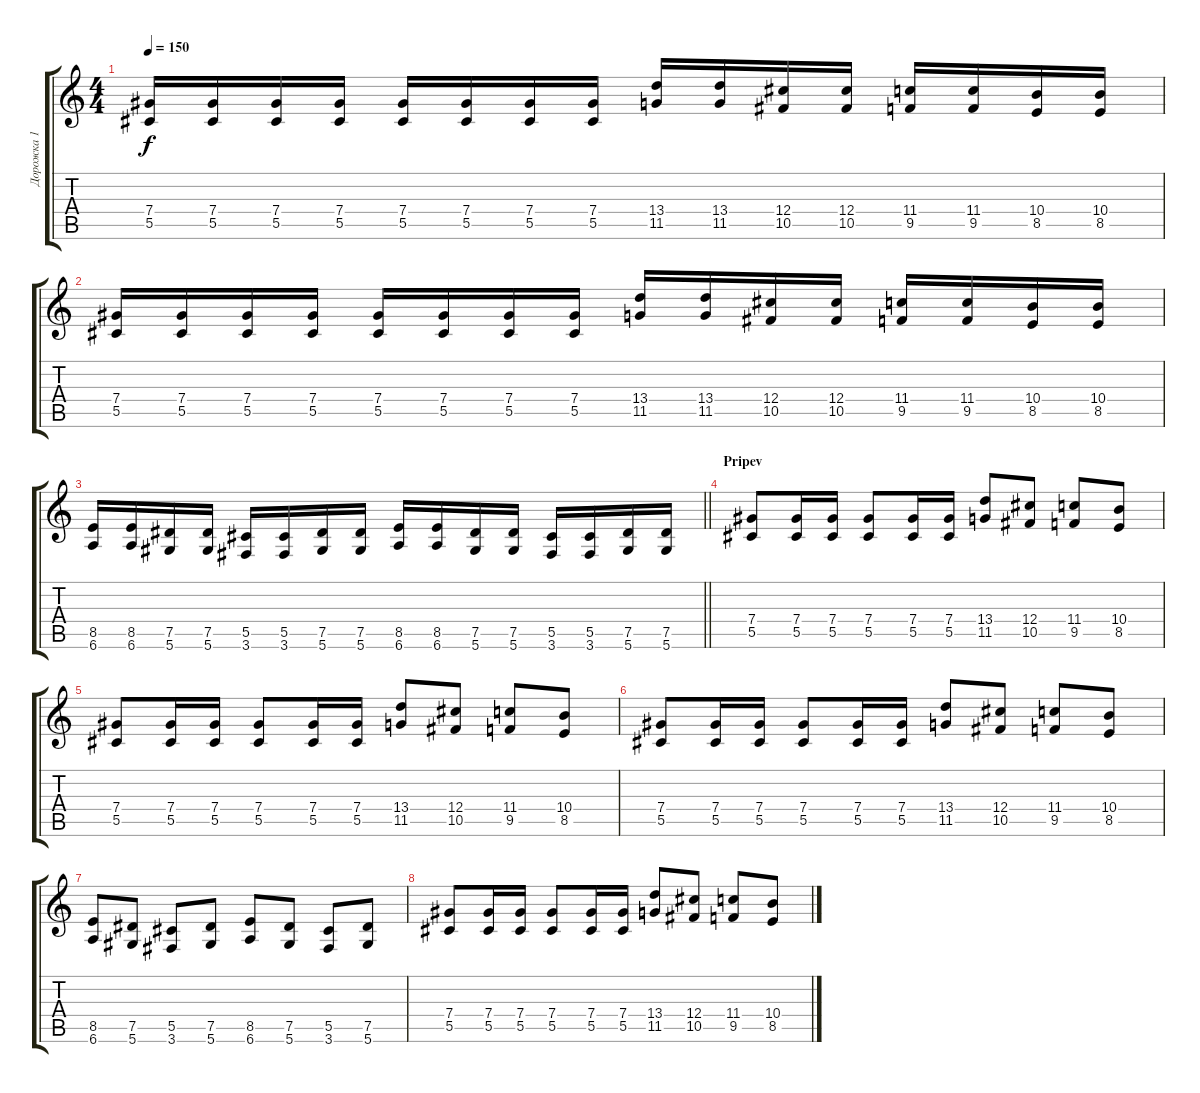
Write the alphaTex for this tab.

\track ("Дорожка 1" "Дорожка 1") {instrument distortionguitar}
\staff {score tabs}
\tuning (Eb4 Bb3 Gb3 Db3 Ab2 Eb2) {hide}
\ts (4 4)
\tempo 150
\clef g2
\ks c
(7.4 5.5).16{dy f} (7.4 5.5).16 (7.4 5.5).16 (7.4 5.5).16 (7.4 5.5).16 (7.4 5.5).16 (7.4 5.5).16 (7.4 5.5).16 (13.4 11.5).16 (13.4 11.5).16 (12.4 10.5).16 (12.4 10.5).16 (11.4 9.5).16 (11.4 9.5).16 (10.4 8.5).16 (10.4 8.5).16 |
(7.4 5.5).16 (7.4 5.5).16 (7.4 5.5).16 (7.4 5.5).16 (7.4 5.5).16 (7.4 5.5).16 (7.4 5.5).16 (7.4 5.5).16 (13.4 11.5).16 (13.4 11.5).16 (12.4 10.5).16 (12.4 10.5).16 (11.4 9.5).16 (11.4 9.5).16 (10.4 8.5).16 (10.4 8.5).16 |
\barLineRight lightlight
(8.5 6.6).16 (8.5 6.6).16 (7.5 5.6).16 (7.5 5.6).16 (5.5 3.6).16 (5.5 3.6).16 (7.5 5.6).16 (7.5 5.6).16 (8.5 6.6).16 (8.5 6.6).16 (7.5 5.6).16 (7.5 5.6).16 (5.5 3.6).16 (5.5 3.6).16 (7.5 5.6).16 (7.5 5.6).16 |
\section ("" "Pripev")
(7.4 5.5).8 (7.4 5.5).16 (7.4 5.5).16 (7.4 5.5).8 (7.4 5.5).16 (7.4 5.5).16 (13.4 11.5).8 (12.4 10.5).8 (11.4 9.5).8 (10.4 8.5).8 |
(7.4 5.5).8 (7.4 5.5).16 (7.4 5.5).16 (7.4 5.5).8 (7.4 5.5).16 (7.4 5.5).16 (13.4 11.5).8 (12.4 10.5).8 (11.4 9.5).8 (10.4 8.5).8 |
(7.4 5.5).8 (7.4 5.5).16 (7.4 5.5).16 (7.4 5.5).8 (7.4 5.5).16 (7.4 5.5).16 (13.4 11.5).8 (12.4 10.5).8 (11.4 9.5).8 (10.4 8.5).8 |
(8.5 6.6).8 (7.5 5.6).8 (5.5 3.6).8 (7.5 5.6).8 (8.5 6.6).8 (7.5 5.6).8 (5.5 3.6).8 (7.5 5.6).8 |
(7.4 5.5).8 (7.4 5.5).16 (7.4 5.5).16 (7.4 5.5).8 (7.4 5.5).16 (7.4 5.5).16 (13.4 11.5).8 (12.4 10.5).8 (11.4 9.5).8 (10.4 8.5).8
